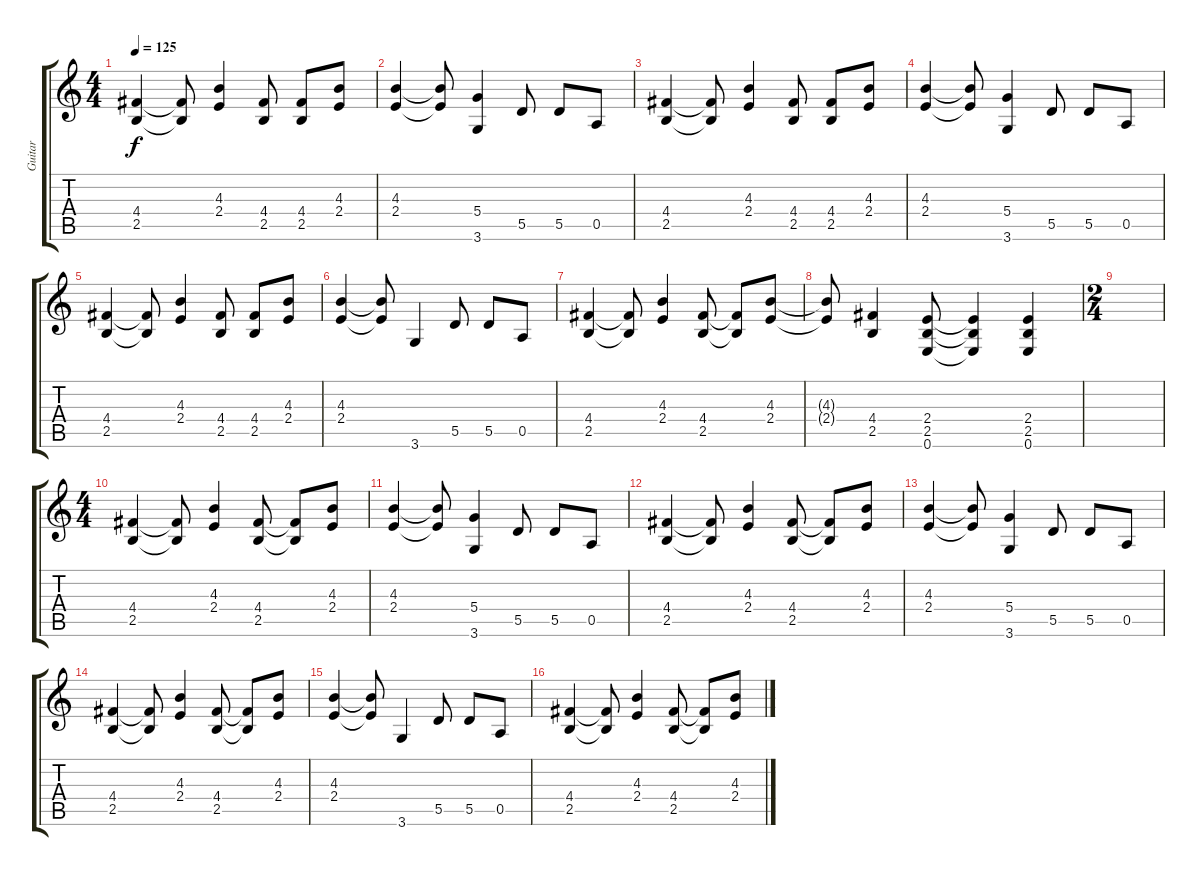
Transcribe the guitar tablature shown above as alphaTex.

\track ("Guitar " "Guitar ") {instrument distortionguitar}
\staff {score tabs}
\tuning (E4 B3 G3 D3 A2 E2) {hide}
\ts (4 4)
\tempo 125
\clef g2
\ks c
(4.4 2.5).4{dy f} (4.4{t} 2.5{t}).8 (4.3 2.4).4 (4.4 2.5).8 (4.4 2.5).8 (4.3 2.4).8 |
(4.3 2.4).4 (4.3{t} 2.4{t}).8 (5.4 3.6).4 5.5.8 5.5.8 0.5.8 |
(4.4 2.5).4 (4.4{t} 2.5{t}).8 (4.3 2.4).4 (4.4 2.5).8 (4.4 2.5).8 (4.3 2.4).8 |
(4.3 2.4).4 (4.3{t} 2.4{t}).8 (5.4 3.6).4 5.5.8 5.5.8 0.5.8 |
(4.4 2.5).4 (4.4{t} 2.5{t}).8 (4.3 2.4).4 (4.4 2.5).8 (4.4 2.5).8 (4.3 2.4).8 |
(4.3 2.4).4 (4.3{t} 2.4{t}).8 3.6.4 5.5.8 5.5.8 0.5.8 |
(4.4 2.5).4 (4.4{t} 2.5{t}).8 (4.3 2.4).4 (4.4 2.5).8 (4.4{t} 2.5{t}).8 (4.3 2.4).8 |
(4.3{t} 2.4{t}).8 (4.4 2.5).4 (2.4 2.5 0.6).8 (2.4{t} 2.5{t} 0.6{t}).4 (2.4 2.5 0.6).4 |
\ts (2 4)
|
\ts (4 4)
(4.4 2.5).4 (4.4{t} 2.5{t}).8 (4.3 2.4).4 (4.4 2.5).8 (4.4{t} 2.5{t}).8 (4.3 2.4).8 |
(4.3 2.4).4 (4.3{t} 2.4{t}).8 (5.4 3.6).4 5.5.8 5.5.8 0.5.8 |
(4.4 2.5).4 (4.4{t} 2.5{t}).8 (4.3 2.4).4 (4.4 2.5).8 (4.4{t} 2.5{t}).8 (4.3 2.4).8 |
(4.3 2.4).4 (4.3{t} 2.4{t}).8 (5.4 3.6).4 5.5.8 5.5.8 0.5.8 |
(4.4 2.5).4 (4.4{t} 2.5{t}).8 (4.3 2.4).4 (4.4 2.5).8 (4.4{t} 2.5{t}).8 (4.3 2.4).8 |
(4.3 2.4).4 (4.3{t} 2.4{t}).8 3.6.4 5.5.8 5.5.8 0.5.8 |
(4.4 2.5).4 (4.4{t} 2.5{t}).8 (4.3 2.4).4 (4.4 2.5).8 (4.4{t} 2.5{t}).8 (4.3 2.4).8
